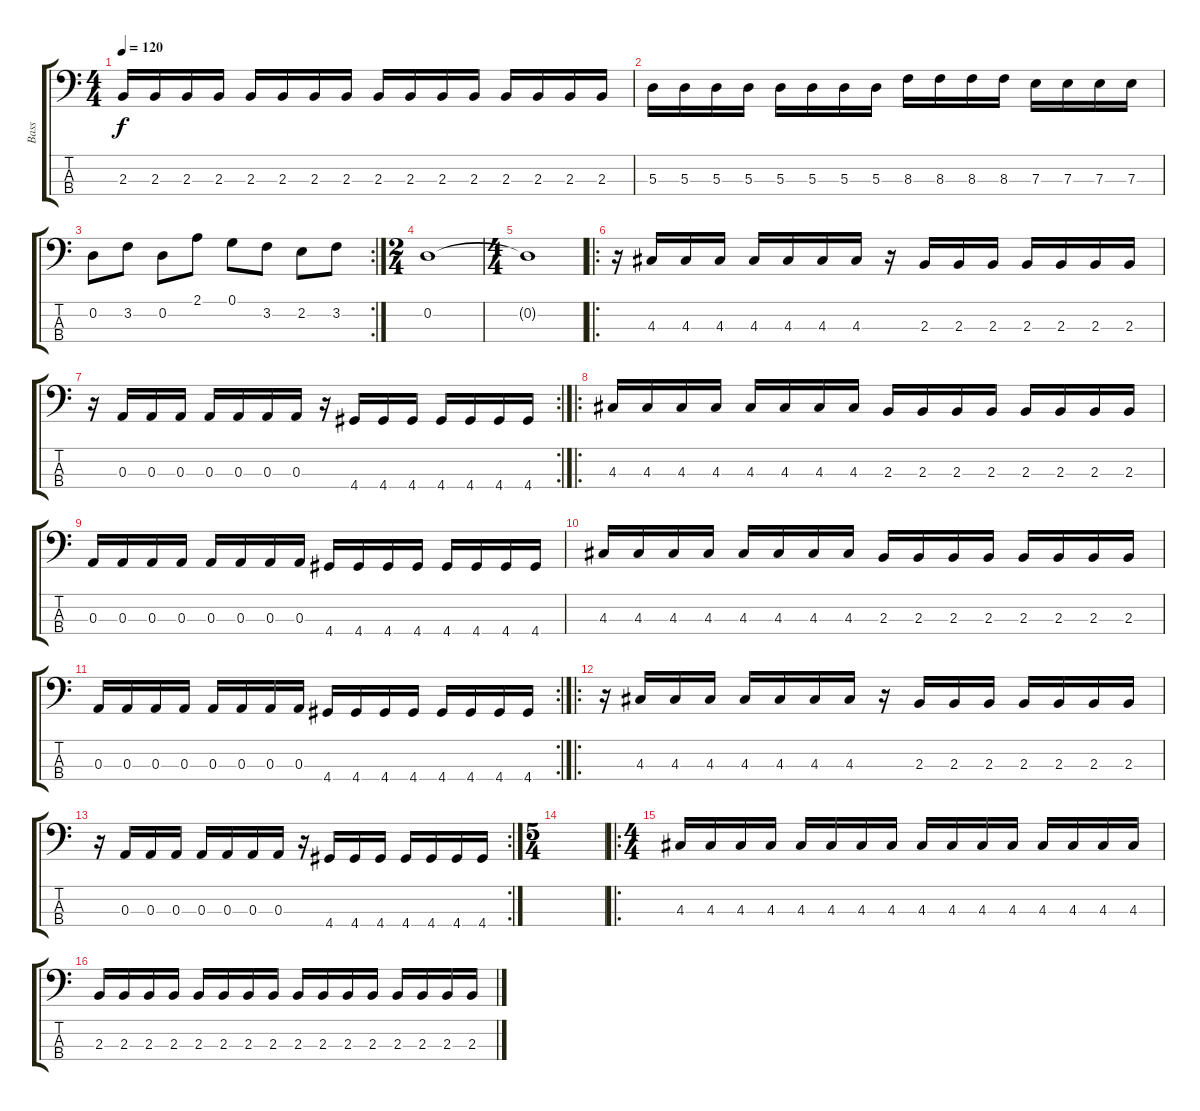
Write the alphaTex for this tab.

\track ("Bass" "Bass") {instrument electricbassfinger}
\staff {score tabs}
\tuning (G2 D2 A1 E1) {hide}
\ts (4 4)
\tempo 120
\clef f4
\ks c
2.3.16{dy f} 2.3.16 2.3.16 2.3.16 2.3.16 2.3.16 2.3.16 2.3.16 2.3.16 2.3.16 2.3.16 2.3.16 2.3.16 2.3.16 2.3.16 2.3.16 |
5.3.16 5.3.16 5.3.16 5.3.16 5.3.16 5.3.16 5.3.16 5.3.16 8.3.16 8.3.16 8.3.16 8.3.16 7.3.16 7.3.16 7.3.16 7.3.16 |
\rc 2
0.2.8 3.2.8 0.2.8 2.1.8 0.1.8 3.2.8 2.2.8 3.2.8 |
\ts (2 4)
0.2.1 |
\ts (4 4)
0.2{t}.1 |
\ro
r.16 4.3.16 4.3.16 4.3.16 4.3.16 4.3.16 4.3.16 4.3.16 r.16 2.3.16 2.3.16 2.3.16 2.3.16 2.3.16 2.3.16 2.3.16 |
\rc 2
r.16 0.3.16 0.3.16 0.3.16 0.3.16 0.3.16 0.3.16 0.3.16 r.16 4.4.16 4.4.16 4.4.16 4.4.16 4.4.16 4.4.16 4.4.16 |
\ro
4.3.16 4.3.16 4.3.16 4.3.16 4.3.16 4.3.16 4.3.16 4.3.16 2.3.16 2.3.16 2.3.16 2.3.16 2.3.16 2.3.16 2.3.16 2.3.16 |
0.3.16 0.3.16 0.3.16 0.3.16 0.3.16 0.3.16 0.3.16 0.3.16 4.4.16 4.4.16 4.4.16 4.4.16 4.4.16 4.4.16 4.4.16 4.4.16 |
4.3.16 4.3.16 4.3.16 4.3.16 4.3.16 4.3.16 4.3.16 4.3.16 2.3.16 2.3.16 2.3.16 2.3.16 2.3.16 2.3.16 2.3.16 2.3.16 |
\rc 2
0.3.16 0.3.16 0.3.16 0.3.16 0.3.16 0.3.16 0.3.16 0.3.16 4.4.16 4.4.16 4.4.16 4.4.16 4.4.16 4.4.16 4.4.16 4.4.16 |
\ro
r.16 4.3.16 4.3.16 4.3.16 4.3.16 4.3.16 4.3.16 4.3.16 r.16 2.3.16 2.3.16 2.3.16 2.3.16 2.3.16 2.3.16 2.3.16 |
\rc 2
r.16 0.3.16 0.3.16 0.3.16 0.3.16 0.3.16 0.3.16 0.3.16 r.16 4.4.16 4.4.16 4.4.16 4.4.16 4.4.16 4.4.16 4.4.16 |
\ts (5 4)
|
\ro
\ts (4 4)
4.3.16 4.3.16 4.3.16 4.3.16 4.3.16 4.3.16 4.3.16 4.3.16 4.3.16 4.3.16 4.3.16 4.3.16 4.3.16 4.3.16 4.3.16 4.3.16 |
2.3.16 2.3.16 2.3.16 2.3.16 2.3.16 2.3.16 2.3.16 2.3.16 2.3.16 2.3.16 2.3.16 2.3.16 2.3.16 2.3.16 2.3.16 2.3.16
